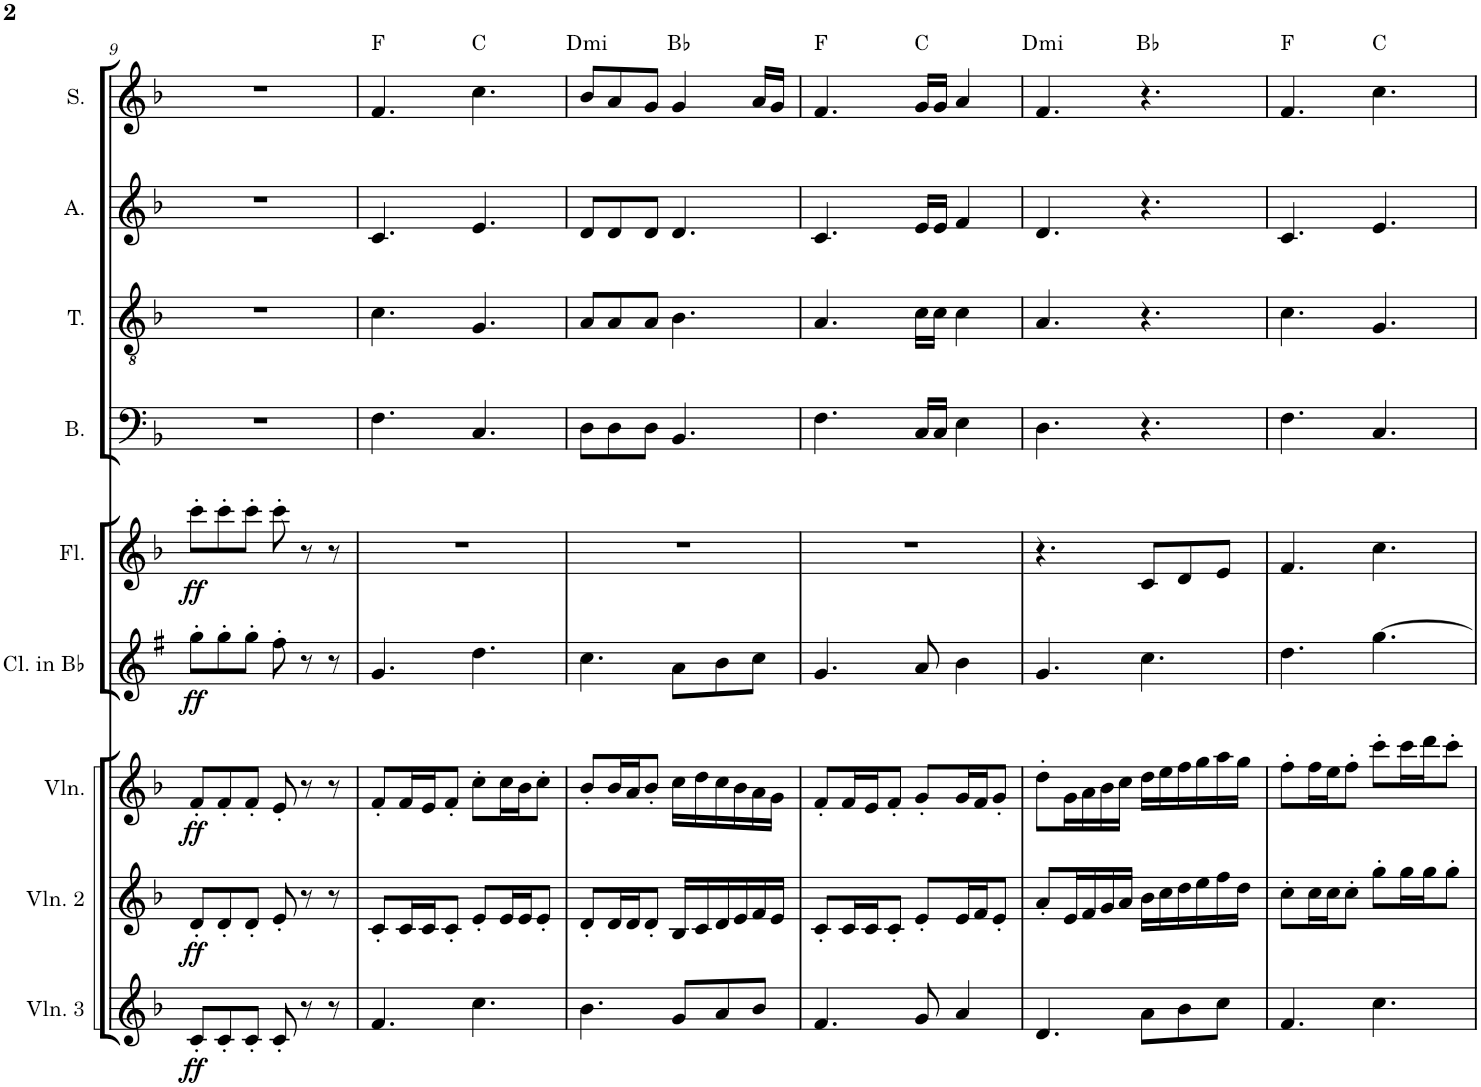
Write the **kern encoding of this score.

**kern	**dynam	**kern	**dynam	**kern	**dynam	**kern	**dynam	**kern	**dynam	**kern	**kern	**kern	**kern	**harte
*part9	*part9	*part8	*part8	*part7	*part7	*part6	*part6	*part5	*part5	*part4	*part3	*part2	*part1	*part1
*staff9	*staff9	*staff8	*staff8	*staff7	*staff7	*staff6	*staff6	*staff5	*staff5	*staff4	*staff3	*staff2	*staff1	*
*I"Violin 3	*	*I"Violin 2	*	*I"Violin	*	*I"Clarinet in Bb	*	*I"Flute	*	*I"Bass	*I"Tenor	*I"Alto	*I"Soprano	*
*I'Vln. 3	*	*I'Vln. 2	*	*I'Vln.	*	*I'Cl. in Bb	*	*I'Fl.	*	*I'B.	*I'T.	*I'A.	*I'S.	*
!!LO:PB:g=z
*clefG2	*	*clefG2	*	*clefG2	*	*clefG2	*	*clefG2	*	*clefF4	*clefGv2	*clefG2	*clefG2	*
*	*	*	*	*	*	*Trd1c2	*	*	*	*	*	*	*	*
*k[b-]	*	*k[b-]	*	*k[b-]	*	*k[f#]	*	*k[b-]	*	*k[b-]	*k[b-]	*k[b-]	*k[b-]	*
*M6/8	*	*M6/8	*	*M6/8	*	*M6/8	*	*M6/8	*	*M6/8	*M6/8	*M6/8	*M6/8	*
=9	=9	=9	=9	=9	=9	=9	=9	=9	=9	=9	=9	=9	=9	=9
!	!LO:DY:b	!	!LO:DY:b	!	!LO:DY:b	!	!LO:DY:b	!	!LO:DY:b	!	!	!	!	!
8c'/L	ff	8d'/L	ff	8f'/L	ff	8gg'\L	ff	8ccc'\L	ff	2.r	2.r	2.r	2.r	.
8c'/	.	8d'/	.	8f'/	.	8gg'\	.	8ccc'\	.	.	.	.	.	.
8c'/J	.	8d'/J	.	8f'/J	.	8gg'\J	.	8ccc'\J	.	.	.	.	.	.
8c'/	.	8e'/	.	8e'/	.	8ff#'\	.	8ccc'\	.	.	.	.	.	.
8r	.	8r	.	8r	.	8r	.	8r	.	.	.	.	.	.
8r	.	8r	.	8r	.	8r	.	8r	.	.	.	.	.	.
=10	=10	=10	=10	=10	=10	=10	=10	=10	=10	=10	=10	=10	=10	=10
4.f/	.	8c'/L	.	8f'/L	.	4.g/	.	2.r	.	4.F\	4.c\	4.c/	4.f/	F:maj
.	.	16c/L	.	16f/L	.	.	.	.	.	.	.	.	.	.
.	.	16c/J	.	16e/J	.	.	.	.	.	.	.	.	.	.
.	.	8c'/J	.	8f'/J	.	.	.	.	.	.	.	.	.	.
4.cc\	.	8e'/L	.	8cc'\L	.	4.dd\	.	.	.	4.C/	4.G/	4.e/	4.cc\	C:maj
.	.	16e/L	.	16cc\L	.	.	.	.	.	.	.	.	.	.
.	.	16e/J	.	16b-\J	.	.	.	.	.	.	.	.	.	.
.	.	8e'/J	.	8cc'\J	.	.	.	.	.	.	.	.	.	.
=11	=11	=11	=11	=11	=11	=11	=11	=11	=11	=11	=11	=11	=11	=11
!	!	!	!	!	!	!	!	!	!	!	!	!	!	!LO:H:kt=mi
4.b-\	.	8d'/L	.	8b-'/L	.	4.cc\	.	2.r	.	8D\L	8A/L	8d/L	8b-/L	D:min
.	.	16d/L	.	16b-/L	.	.	.	.	.	8D\	8A/	8d/	8a/	.
.	.	16d/J	.	16a/J	.	.	.	.	.	.	.	.	.	.
.	.	8d'/J	.	8b-'/J	.	.	.	.	.	8D\J	8A/J	8d/J	8g/J	.
8g/L	.	16B-/LL	.	16cc\LL	.	8a\L	.	.	.	4.BB-/	4.B-\	4.d/	4g/	Bb:maj
.	.	16c/	.	16dd\	.	.	.	.	.	.	.	.	.	.
8a/	.	16d/	.	16cc\	.	8b\	.	.	.	.	.	.	.	.
.	.	16e/	.	16b-\	.	.	.	.	.	.	.	.	.	.
8b-/J	.	16f/	.	16a\	.	8cc\J	.	.	.	.	.	.	16a/LL	.
.	.	16e/JJ	.	16g\JJ	.	.	.	.	.	.	.	.	16g/JJ	.
=12	=12	=12	=12	=12	=12	=12	=12	=12	=12	=12	=12	=12	=12	=12
4.f/	.	8c'/L	.	8f'/L	.	4.g/	.	2.r	.	4.F\	4.A/	4.c/	4.f/	F:maj
.	.	16c/L	.	16f/L	.	.	.	.	.	.	.	.	.	.
.	.	16c/J	.	16e/J	.	.	.	.	.	.	.	.	.	.
.	.	8c'/J	.	8f'/J	.	.	.	.	.	.	.	.	.	.
8g/	.	8e'/L	.	8g'/L	.	8a/	.	.	.	16C/LL	16c\LL	16e/LL	16g/LL	C:maj
.	.	.	.	.	.	.	.	.	.	16C/JJ	16c\JJ	16e/JJ	16g/JJ	.
4a/	.	16e/L	.	16g/L	.	4b\	.	.	.	4E\	4c\	4f/	4a/	.
.	.	16f/J	.	16f/J	.	.	.	.	.	.	.	.	.	.
.	.	8e'/J	.	8g'/J	.	.	.	.	.	.	.	.	.	.
=13	=13	=13	=13	=13	=13	=13	=13	=13	=13	=13	=13	=13	=13	=13
!	!	!	!	!	!	!	!	!	!	!	!	!	!	!LO:H:kt=mi
4.d/	.	8a'/L	.	8dd'\L	.	4.g/	.	4.r	.	4.D\	4.A/	4.d/	4.f/	D:min
.	.	16e/L	.	16g\L	.	.	.	.	.	.	.	.	.	.
.	.	16f/	.	16a\	.	.	.	.	.	.	.	.	.	.
.	.	16g/	.	16b-\	.	.	.	.	.	.	.	.	.	.
.	.	16a/JJ	.	16cc\JJ	.	.	.	.	.	.	.	.	.	.
8a\L	.	16b-\LL	.	16dd\LL	.	4.cc\	.	8c/L	.	4.r	4.r	4.r	4.r	Bb:maj
.	.	16cc\	.	16ee\	.	.	.	.	.	.	.	.	.	.
8b-\	.	16dd\	.	16ff\	.	.	.	8d/	.	.	.	.	.	.
.	.	16ee\	.	16gg\	.	.	.	.	.	.	.	.	.	.
8cc\J	.	16ff\	.	16aa\	.	.	.	8e/J	.	.	.	.	.	.
.	.	16dd\JJ	.	16gg\JJ	.	.	.	.	.	.	.	.	.	.
=14	=14	=14	=14	=14	=14	=14	=14	=14	=14	=14	=14	=14	=14	=14
4.f/	.	8cc'\L	.	8ff'\L	.	4.dd\	.	4.f/	.	4.F\	4.c\	4.c/	4.f/	F:maj
.	.	16cc\L	.	16ff\L	.	.	.	.	.	.	.	.	.	.
.	.	16cc\J	.	16ee\J	.	.	.	.	.	.	.	.	.	.
.	.	8cc'\J	.	8ff'\J	.	.	.	.	.	.	.	.	.	.
4.cc\	.	8gg'\L	.	8ccc'\L	.	[4.gg\	.	4.cc\	.	4.C/	4.G/	4.e/	4.cc\	C:maj
.	.	16gg\L	.	16ccc\L	.	.	.	.	.	.	.	.	.	.
.	.	16gg\J	.	16ddd\J	.	.	.	.	.	.	.	.	.	.
.	.	8gg'\J	.	8ccc'\J	.	.	.	.	.	.	.	.	.	.
=	=	=	=	=	=	=	=	=	=	=	=	=	=	=
*-	*-	*-	*-	*-	*-	*-	*-	*-	*-	*-	*-	*-	*-	*-
